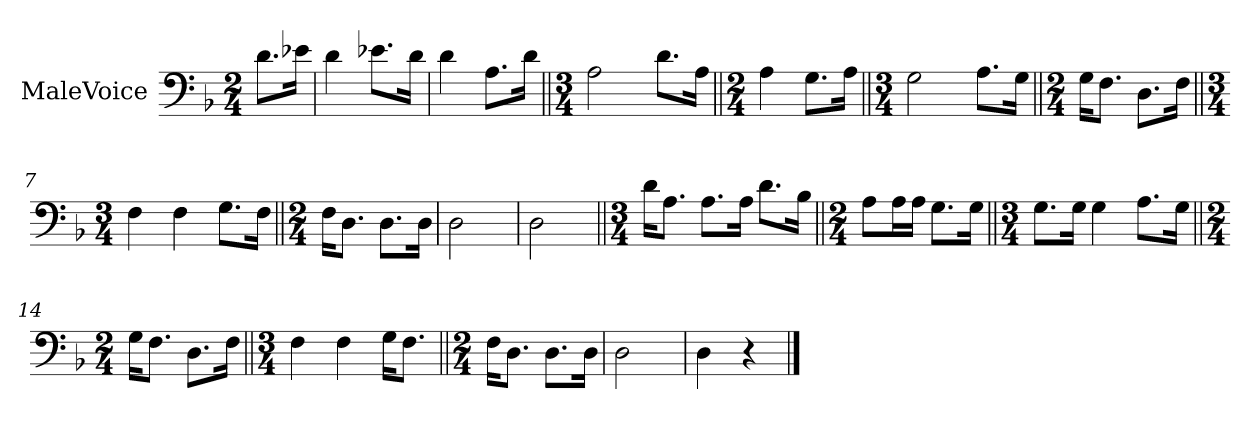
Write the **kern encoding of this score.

**kern
*part1
*staff1
*I"MaleVoice
*clefF4
*k[b-]
*M2/4
*MM96
=
8.d\L
16e-X\Jk
=1
4d
8.e-X\L
16d\Jk
=2
4d
8.A\L
16d\Jk
=3||
*M3/4
2A
8.d\L
16A\Jk
=4||
*M2/4
4A
8.G\L
16A\Jk
=5||
*M3/4
2G
8.A\L
16G\Jk
=6||
*M2/4
16G\KL
8.F\J
8.D\L
16F\Jk
=7||
*M3/4
4F
4F
8.G\L
16F\Jk
=8||
*M2/4
16F\KL
8.D\J
8.D\L
16D\Jk
=9
2D
=10
2D
=11||
*M3/4
16d\KL
8.A\J
8.A\L
16A\Jk
8.d\L
16B-\Jk
=12||
*M2/4
8A\L
16A\L
16A\JJ
8.G\L
16G\Jk
=13||
*M3/4
8.G\L
16G\Jk
4G
8.A\L
16G\Jk
=14||
*M2/4
16G\KL
8.F\J
8.D\L
16F\Jk
=15||
*M3/4
4F
4F
16G\KL
8.F\J
=16||
*M2/4
16F\KL
8.D\J
8.D\L
16D\Jk
=17
2D
=18
4D
4r
==
*-
